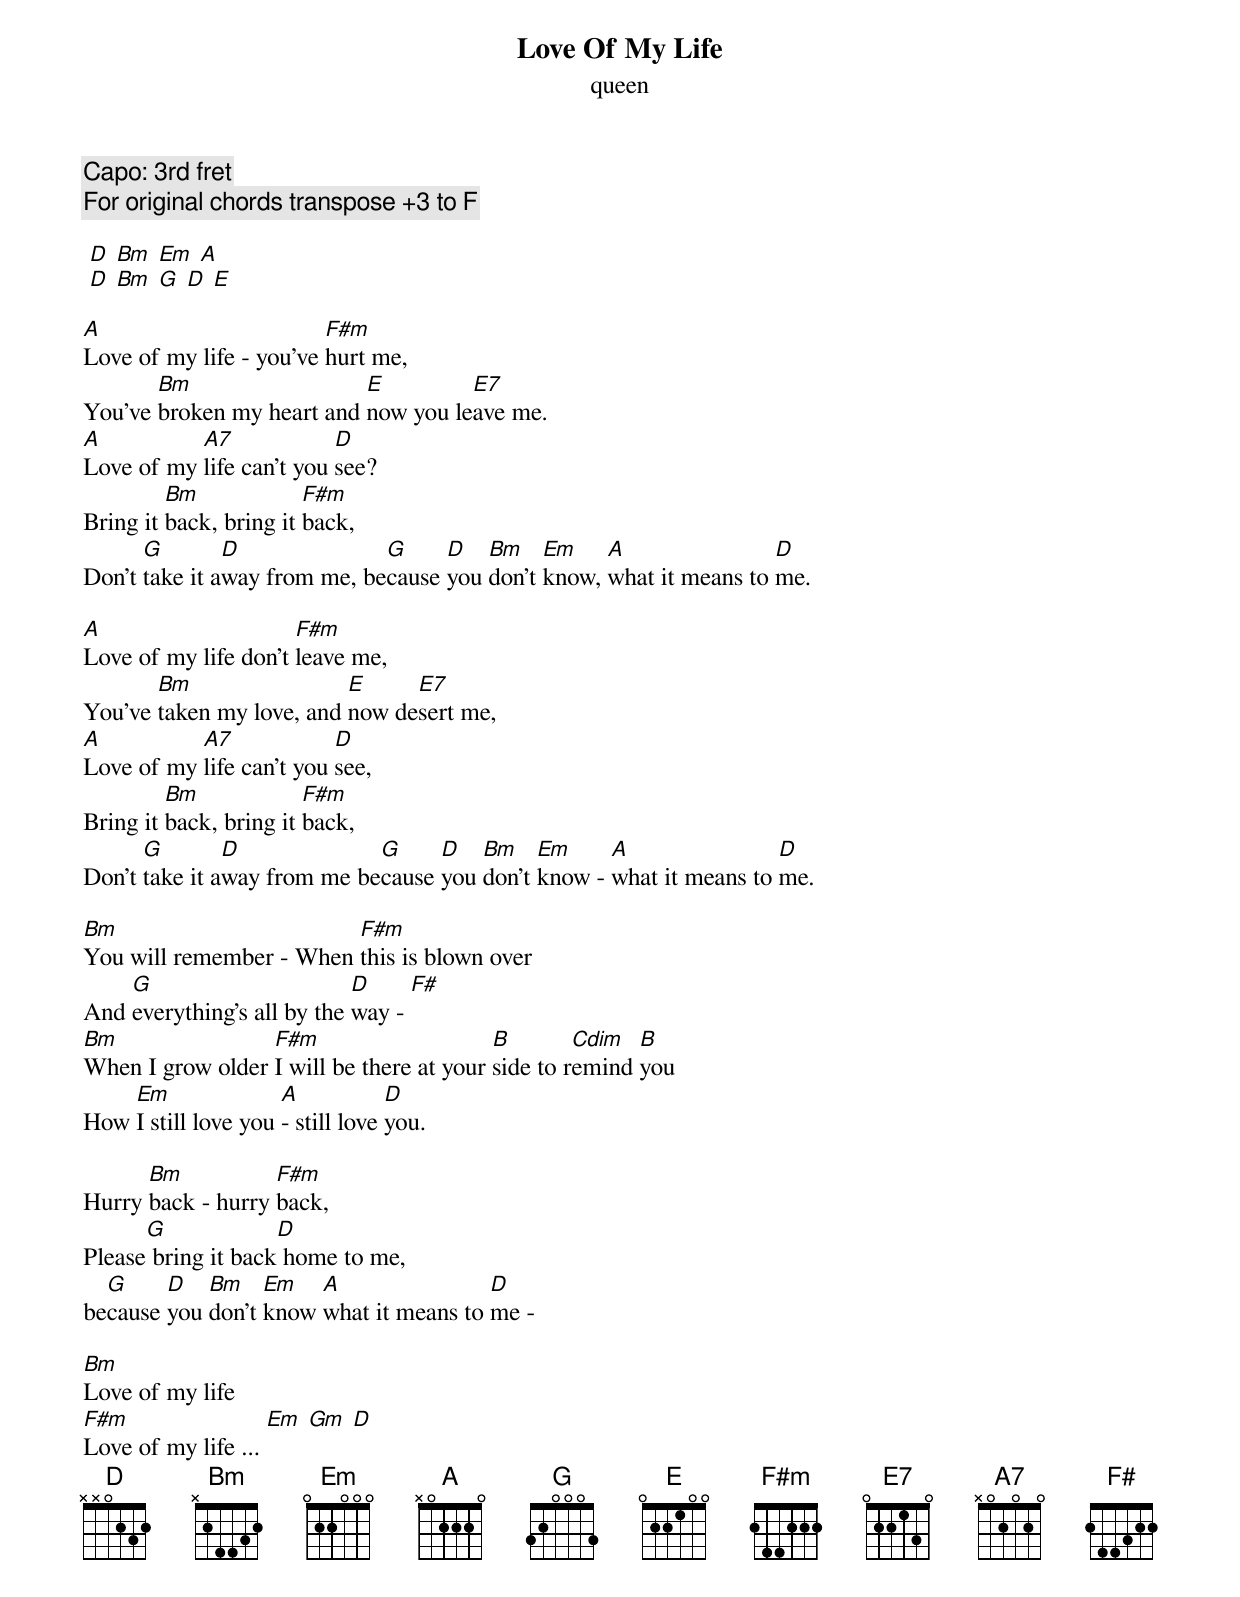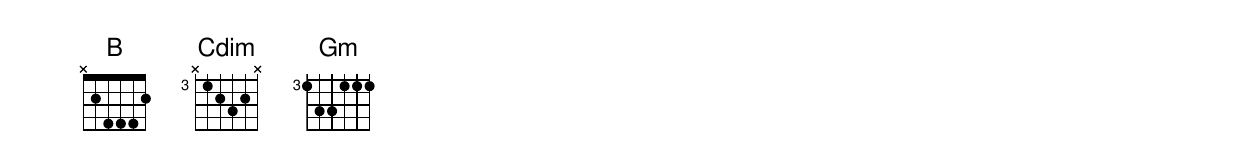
{title: Love Of My Life}
{subtitle: queen}

{c:Capo: 3rd fret}
{c:For original chords transpose +3 to F}

 [D] [Bm] [Em] [A]
 [D] [Bm] [G] [D] [E]

[A]Love of my life - you've [F#m]hurt me,
You've [Bm]broken my heart and [E]now you le[E7]ave me.
[A]Love of my [A7]life can't you [D]see?
Bring it [Bm]back, bring it [F#m]back,
Don't [G]take it a[D]way from me, be[G]cause [D]you [Bm]don't [Em]know, [A]what it means to [D]me.

[A]Love of my life don't [F#m]leave me,
You've [Bm]taken my love, and [E]now de[E7]sert me,
[A]Love of my [A7]life can't you [D]see,
Bring it [Bm]back, bring it [F#m]back,
Don't [G]take it a[D]way from me be[G]cause [D]you [Bm]don't [Em]know - [A]what it means to [D]me.

[Bm]You will remember - When [F#m]this is blown over
And [G]everything's all by the [D]way - [F#]
[Bm]When I grow older [F#m]I will be there at your [B]side to r[Cdim]emind [B]you
How [Em]I still love you [A]- still love [D]you.

Hurry [Bm]back - hurry [F#m]back,
Please[G] bring it back[D] home to me,
be[G]cause [D]you [Bm]don't [Em]know [A]what it means to [D]me -

[Bm]Love of my life
[F#m]Love of my life ... [Em] [Gm] [D]
